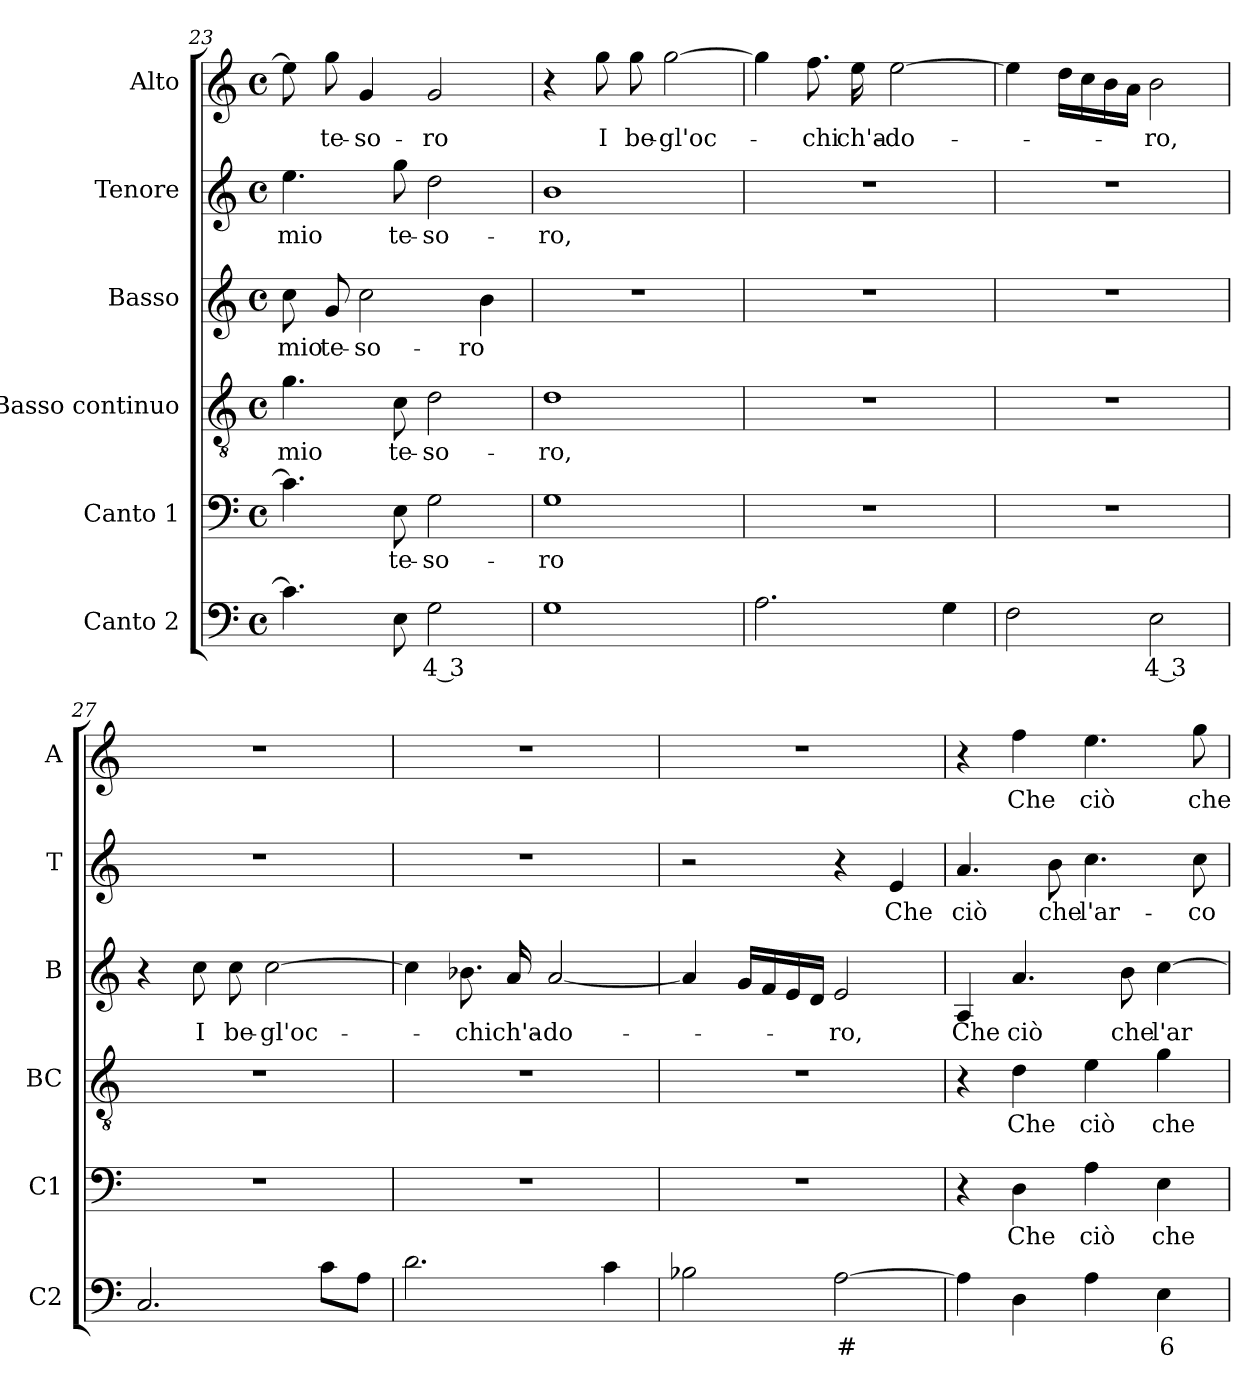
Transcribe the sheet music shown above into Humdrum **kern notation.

**kern	**text	**kern	**text	**kern	**text	**kern	**text	**kern	**text	**kern	**text
*part6	*part6	*part5	*part5	*part4	*part4	*part3	*part3	*part2	*part2	*part1	*part1
*staff6	*staff6	*staff5	*staff5	*staff4	*staff4	*staff3	*staff3	*staff2	*staff2	*staff1	*staff1
*I"Canto 2	*	*I"Canto 1	*	*I"Basso continuo	*	*I"Basso	*	*I"Tenore	*	*I"Alto	*
*I'C2	*	*I'C1	*	*I'BC	*	*I'B	*	*I'T	*	*I'A	*
*clefF4	*	*clefF4	*	*clefGv2	*	*clefG2	*	*clefG2	*	*clefG2	*
*M4/4	*	*M4/4	*	*M4/4	*	*M4/4	*	*M4/4	*	*M4/4	*
*met(c)	*	*met(c)	*	*met(c)	*	*met(c)	*	*met(c)	*	*met(c)	*
=23	=23	=23	=23	=23	=23	=23	=23	=23	=23	=23	=23
!	!	!	!	!	!LO:LY:b	!	!LO:LY:b	!	!LO:LY:b	!	!
4.c\]	.	4.c\]	.	4.g\	mio	8cc\	mio	4.ee\	mio	8ee\]	.
!	!	!	!	!	!	!	!LO:LY:b	!	!	!	!LO:LY:b
.	.	.	.	.	.	8g/	te-	.	.	8gg\	te-
!	!	!	!	!	!	!	!LO:LY:b	!	!	!	!LO:LY:b
.	.	.	.	.	.	2cc\	-so-	.	.	4g/	-so-
!	!	!	!LO:LY:b	!	!LO:LY:b	!	!	!	!LO:LY:b	!	!
8E\	.	8E\	te-	8c\	te-	.	.	8gg\	te-	.	.
!	!LO:LY:b	!	!LO:LY:b	!	!LO:LY:b	!	!	!	!LO:LY:b	!	!LO:LY:b
2G\	4 3	2G\	-so-	2d\	-so-	.	.	2dd\	-so-	2g/	-ro
!	!	!	!	!	!	!	!LO:LY:b	!	!	!	!
.	.	.	.	.	.	4b\	-ro	.	.	.	.
=24	=24	=24	=24	=24	=24	=24	=24	=24	=24	=24	=24
!	!	!	!LO:LY:b	!	!LO:LY:b	!	!	!	!LO:LY:b	!	!
1G	.	1G	-ro	1d	-ro,	1r	.	1b	-ro,	4r	.
!	!	!	!	!	!	!	!	!	!	!	!LO:LY:b
.	.	.	.	.	.	.	.	.	.	8gg\	I
!	!	!	!	!	!	!	!	!	!	!	!LO:LY:b
.	.	.	.	.	.	.	.	.	.	8gg\	be-
!	!	!	!	!	!	!	!	!	!	!	!LO:LY:b
.	.	.	.	.	.	.	.	.	.	[2gg\	-gl'oc-
=25	=25	=25	=25	=25	=25	=25	=25	=25	=25	=25	=25
2.A\	.	1r	.	1r	.	1r	.	1r	.	4gg\]	.
!	!	!	!	!	!	!	!	!	!	!	!LO:LY:b
.	.	.	.	.	.	.	.	.	.	8.ff\	-chi
!	!	!	!	!	!	!	!	!	!	!	!LO:LY:b
.	.	.	.	.	.	.	.	.	.	16ee\	ch'a-
!	!	!	!	!	!	!	!	!	!	!	!LO:LY:b
.	.	.	.	.	.	.	.	.	.	[2ee\	-do-
4G\	.	.	.	.	.	.	.	.	.	.	.
!!LO:PB:g=z
=26	=26	=26	=26	=26	=26	=26	=26	=26	=26	=26	=26
2F\	.	1r	.	1r	.	1r	.	1r	.	4ee\]	.
.	.	.	.	.	.	.	.	.	.	16ddLL	.
.	.	.	.	.	.	.	.	.	.	16cc	.
.	.	.	.	.	.	.	.	.	.	16b	.
.	.	.	.	.	.	.	.	.	.	16aJJ	.
!	!LO:LY:b	!	!	!	!	!	!	!	!	!	!LO:LY:b
2E\	4 3	.	.	.	.	.	.	.	.	2b\	-ro,
=27	=27	=27	=27	=27	=27	=27	=27	=27	=27	=27	=27
2.C/	.	1r	.	1r	.	4r	.	1r	.	1r	.
!	!	!	!	!	!	!	!LO:LY:b	!	!	!	!
.	.	.	.	.	.	8cc\	I	.	.	.	.
!	!	!	!	!	!	!	!LO:LY:b	!	!	!	!
.	.	.	.	.	.	8cc\	be-	.	.	.	.
!	!	!	!	!	!	!	!LO:LY:b	!	!	!	!
.	.	.	.	.	.	[2cc\	-gl'oc-	.	.	.	.
8cL	.	.	.	.	.	.	.	.	.	.	.
8AJ	.	.	.	.	.	.	.	.	.	.	.
=28	=28	=28	=28	=28	=28	=28	=28	=28	=28	=28	=28
2.d\	.	1r	.	1r	.	4cc\]	.	1r	.	1r	.
!	!	!	!	!	!	!	!LO:LY:b	!	!	!	!
.	.	.	.	.	.	8.b-X\	-chi	.	.	.	.
!	!	!	!	!	!	!	!LO:LY:b	!	!	!	!
.	.	.	.	.	.	16a/	ch'a-	.	.	.	.
!	!	!	!	!	!	!	!LO:LY:b	!	!	!	!
.	.	.	.	.	.	[2a/	-do-	.	.	.	.
4c\	.	.	.	.	.	.	.	.	.	.	.
=29	=29	=29	=29	=29	=29	=29	=29	=29	=29	=29	=29
2B-X\	.	1r	.	1r	.	4a/]	.	2r	.	1r	.
.	.	.	.	.	.	16gLL	.	.	.	.	.
.	.	.	.	.	.	16f	.	.	.	.	.
.	.	.	.	.	.	16e	.	.	.	.	.
.	.	.	.	.	.	16dJJ	.	.	.	.	.
!	!LO:LY:b	!	!	!	!	!	!LO:LY:b	!	!	!	!
[2A\	#	.	.	.	.	2e/	-ro,	4r	.	.	.
!	!	!	!	!	!	!	!	!	!LO:LY:b	!	!
.	.	.	.	.	.	.	.	4e/	Che	.	.
=30	=30	=30	=30	=30	=30	=30	=30	=30	=30	=30	=30
!	!	!	!	!	!	!	!LO:LY:b	!	!LO:LY:b	!	!
4A\]	.	4r	.	4r	.	4A/	Che	4.a/	ciò	4r	.
!	!	!	!LO:LY:b	!	!LO:LY:b	!	!LO:LY:b	!	!	!	!LO:LY:b
4D\	.	4D\	Che	4d\	Che	4.a/	ciò	.	.	4ff\	Che
!	!	!	!	!	!	!	!	!	!LO:LY:b	!	!
.	.	.	.	.	.	.	.	8b\	che	.	.
!	!	!	!LO:LY:b	!	!LO:LY:b	!	!	!	!LO:LY:b	!	!LO:LY:b
4A\	.	4A\	ciò	4e\	ciò	.	.	4.cc\	l'ar-	4.ee\	ciò
!	!	!	!	!	!	!	!LO:LY:b	!	!	!	!
.	.	.	.	.	.	8b\	che	.	.	.	.
!	!LO:LY:b	!	!LO:LY:b	!	!LO:LY:b	!	!LO:LY:b	!	!	!	!
4E\	6	4E\	che	4g\	che	[4cc\	l'ar-	.	.	.	.
!	!	!	!	!	!	!	!	!	!LO:LY:b	!	!LO:LY:b
.	.	.	.	.	.	.	.	8cc\	-co	8gg\	che
=	=	=	=	=	=	=	=	=	=	=	=
*-	*-	*-	*-	*-	*-	*-	*-	*-	*-	*-	*-
